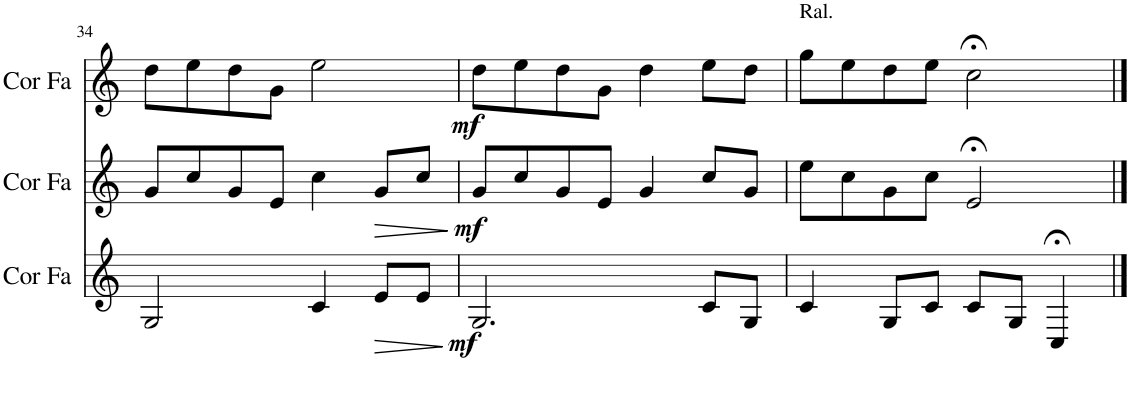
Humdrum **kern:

**kern	**dynam	**kern	**dynam	**kern	**dynam
*part3	*part3	*part2	*part2	*part1	*part1
*staff3	*staff3	*staff2	*staff2	*staff1	*staff1
*I"Cor en Fa	*	*I"Cor en Fa	*	*I"Cor en Fa	*
*I'Cor Fa	*	*I'Cor Fa	*	*I'Cor Fa	*
!!LO:PB:g=z
*clefG2	*	*clefG2	*	*clefG2	*
*Trd4c7	*	*Trd4c7	*	*Trd4c7	*
*k[]	*	*k[]	*	*k[]	*
*M4/4	*	*M4/4	*	*M4/4	*
=34	=34	=34	=34	=34	=34
2G/	.	8g/L	.	8dd\L	.
.	.	8cc/	.	8ee\	.
.	.	8g/	.	8dd\	.
.	.	8e/J	.	8g\J	.
4c/	.	4cc\	.	2ee\	.
!	!LO:HP:b	!	!LO:HP:b	!	!
8e/L	>	8g/L	>	.	.
8e/J	.	8cc/J	.	.	.
.	]	.	]	.	.
=35	=35	=35	=35	=35	=35
!	!LO:DY:b	!	!LO:DY:b	!	!LO:DY:b
2.G/	mf	8g/L	mf	8dd\L	mf
.	.	8cc/	.	8ee\	.
.	.	8g/	.	8dd\	.
.	.	8e/J	.	8g\J	.
.	.	4g/	.	4dd\	.
8c/L	.	8cc/L	.	8ee\L	.
8G/J	.	8g/J	.	8dd\J	.
=36	=36	=36	=36	=36	=36
!	!	!	!	!LO:TX:a:t=Ral.	!
4c/	.	8ee\L	.	8gg\L	.
.	.	8cc\	.	8ee\	.
8G/L	.	8g\	.	8dd\	.
8c/J	.	8cc\J	.	8ee\J	.
8c/L	.	2e;</	.	2cc;<\	.
8G/J	.	.	.	.	.
4C;</	.	.	.	.	.
==	==	==	==	==	==
*-	*-	*-	*-	*-	*-
